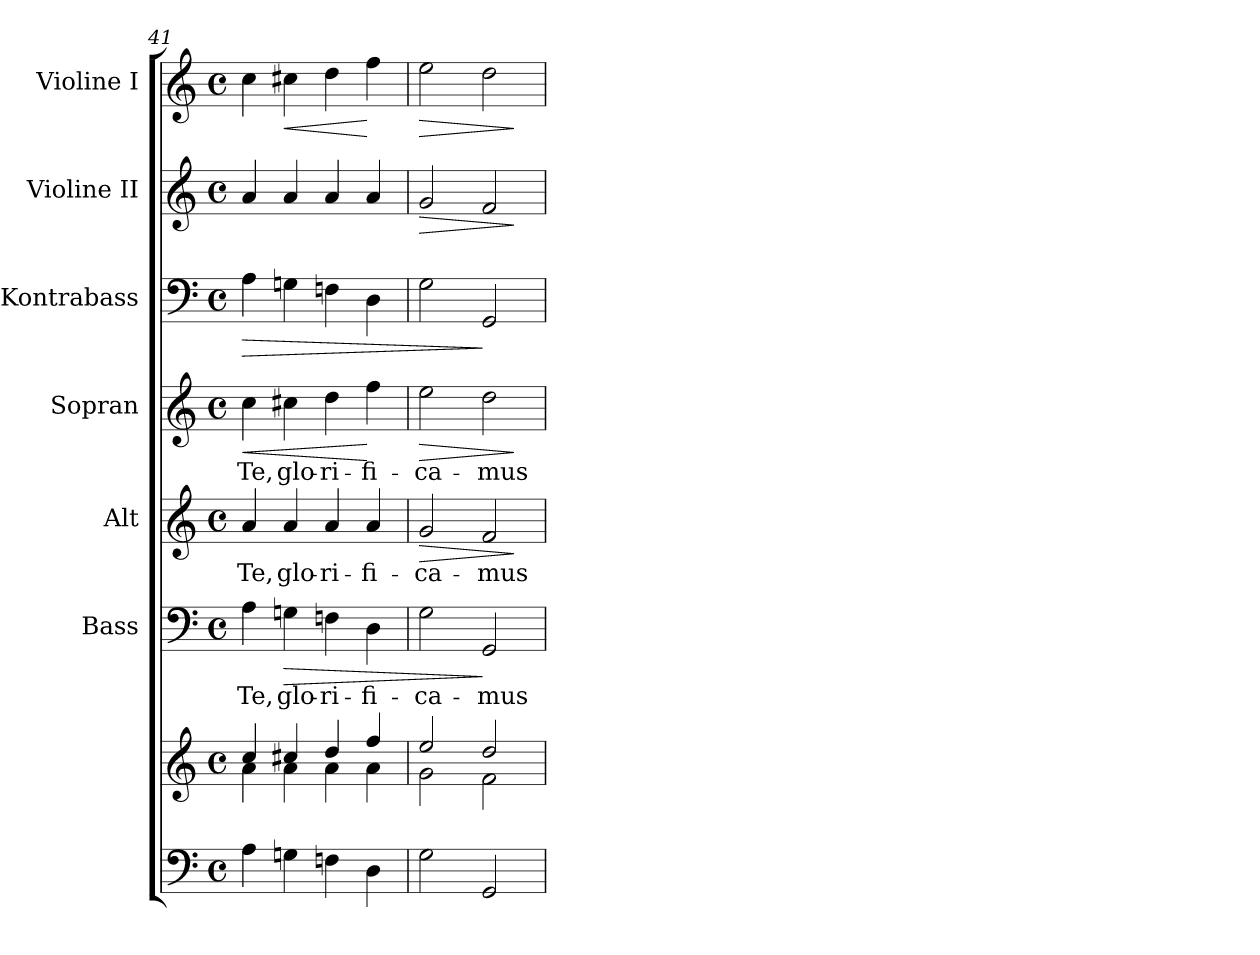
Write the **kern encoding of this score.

**kern	**kern	**kern	**text	**dynam	**kern	**text	**dynam	**kern	**text	**dynam	**kern	**dynam	**kern	**dynam	**kern	**dynam
*part7	*part7	*part6	*part6	*part6	*part5	*part5	*part5	*part4	*part4	*part4	*part3	*part3	*part2	*part2	*part1	*part1
*staff8	*staff7	*staff6	*staff6	*staff6	*staff5	*staff5	*staff5	*staff4	*staff4	*staff4	*staff3	*staff3	*staff2	*staff2	*staff1	*staff1
*	*	*I"Bass	*	*	*I"Alt	*	*	*I"Sopran	*	*	*I"Kontrabass	*	*I"Violine II	*	*I"Violine I	*
*	*	*I'B.	*	*	*I'A.	*	*	*I'S.	*	*	*I'Kb.	*	*I'Vl. II	*	*I'Vl. I	*
*clefF4	*clefG2	*clefF4	*	*	*clefG2	*	*	*clefG2	*	*	*clefF4	*	*clefG2	*	*clefG2	*
*	*	*	*	*	*	*	*	*	*	*	*ITrd7c12	*	*	*	*	*
*k[]	*k[]	*k[]	*	*	*k[]	*	*	*k[]	*	*	*k[]	*	*k[]	*	*k[]	*
*C:	*C:	*C:	*	*	*C:	*	*	*C:	*	*	*C:	*	*C:	*	*C:	*
*M4/4	*M4/4	*M4/4	*	*	*M4/4	*	*	*M4/4	*	*	*M4/4	*	*M4/4	*	*M4/4	*
*met(c)	*met(c)	*met(c)	*	*	*met(c)	*	*	*met(c)	*	*	*met(c)	*	*met(c)	*	*met(c)	*
=41	=41	=41	=41	=41	=41	=41	=41	=41	=41	=41	=41	=41	=41	=41	=41	=41
*	*^	*	*	*	*	*	*	*	*	*	*	*	*	*	*	*
!	!	!	!	!LO:LY:b	!	!	!LO:LY:b	!	!	!LO:LY:b	!LO:HP:b	!	!LO:HP:b	!	!	!	!
4A\	4cc/	4a\	4A\	Te,	.	4a/	Te,	.	4cc\	Te,	<	4AA\	>	4a/	.	4cc\	.
!	!	!	!	!LO:LY:b	!LO:HP:b	!	!LO:LY:b	!	!	!LO:LY:b	!	!	!	!	!	!	!LO:HP:b
4Gn\	4cc#X/	4a\	4Gn\	glo-	>	4a/	glo-	.	4cc#X\	glo-	.	4GGn\	.	4a/	.	4cc#X\	<
!	!	!	!	!LO:LY:b	!	!	!LO:LY:b	!	!	!LO:LY:b	!	!	!	!	!	!	!
4Fn\	4dd/	4a\	4Fn\	-ri-	.	4a/	-ri-	.	4dd\	-ri-	.	4FFn\	.	4a/	.	4dd\	.
!	!	!	!	!LO:LY:b	!	!	!LO:LY:b	!	!	!LO:LY:b	!	!	!	!	!	!	!
4D\	4ff/	4a\	4D\	-fi-	.	4a/	-fi-	.	4ff\	-fi-	[	4DD\	.	4a/	.	4ff\	[
=42	=42	=42	=42	=42	=42	=42	=42	=42	=42	=42	=42	=42	=42	=42	=42	=42	=42
!	!	!	!	!LO:LY:b	!	!	!LO:LY:b	!LO:HP:b	!	!LO:LY:b	!LO:HP:b	!	!	!	!LO:HP:b	!	!LO:HP:b
2G\	2ee/	2g\	2G\	-ca-	.	2g/	-ca-	>	2ee\	-ca-	>	2GG\	.	2g/	>	2ee\	>
!	!	!	!	!LO:LY:b	!	!	!LO:LY:b	!	!	!LO:LY:b	!	!	!	!	!	!	!
2GG/	2dd/	2f\	2GG/	-mus	]	2f/	-mus	.	2dd\	-mus	.	2GGG/	]	2f/	.	2dd\	.
*	*v	*v	*	*	*	*	*	*	*	*	*	*	*	*	*	*	*
.	.	.	.	.	.	.	]	.	.	]	.	.	.	]	.	]
=	=	=	=	=	=	=	=	=	=	=	=	=	=	=	=	=
*-	*-	*-	*-	*-	*-	*-	*-	*-	*-	*-	*-	*-	*-	*-	*-	*-
